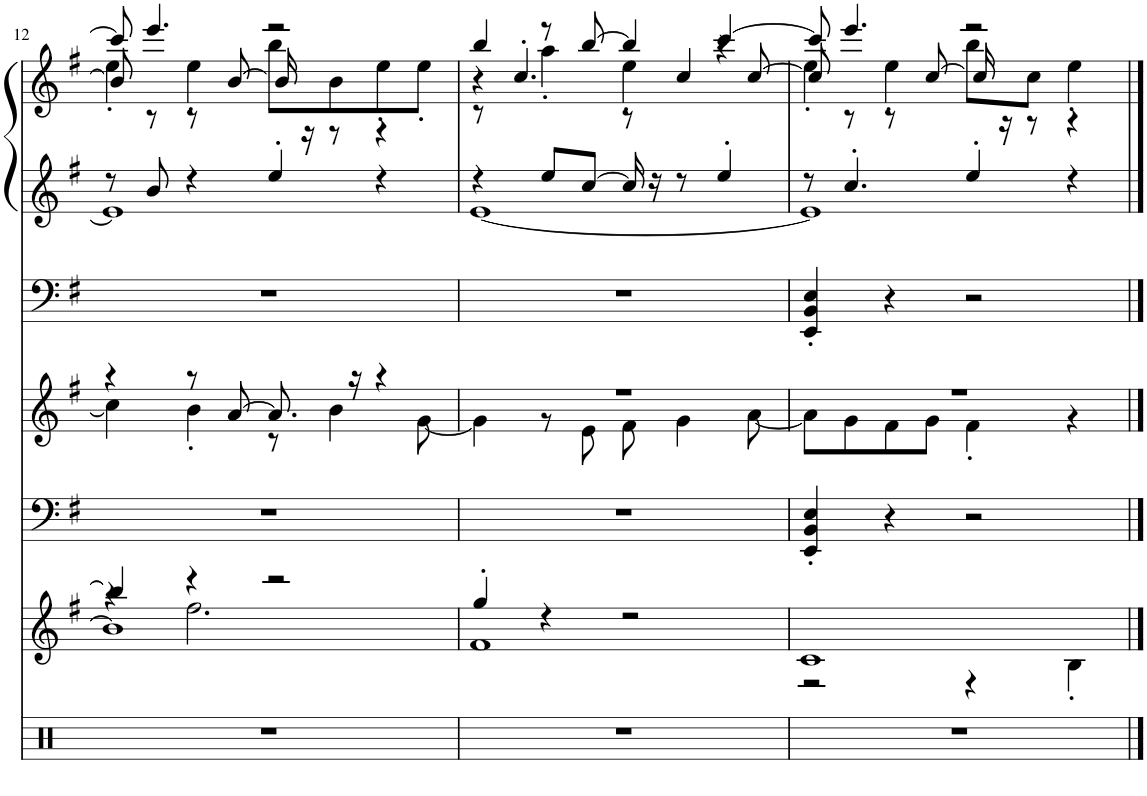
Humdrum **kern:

**kern	**kern	**kern	**kern	**kern	**kern	**kern
*part6	*part5	*part4	*part3	*part2	*part1	*part1
*staff7	*staff6	*staff5	*staff4	*staff3	*staff2	*staff1
*I"Percussion	*I"Strings 2	*I"DistortionGtr	*I"Tenor Sax	*I"DistortionGtr	*I"Grand Piano, Bring Me To Life	*
*	*I'Str	*	*I'T Sax	*	*I'Pno	*
!!LO:PB:g=z
*clefX	*clefG2	*clefF4	*clefG2	*clefF4	*clefG2	*clefG2
*	*	*	*Trd8c14	*	*	*
*k[]	*k[f#]	*k[f#]	*k[f#]	*k[f#]	*k[f#]	*k[f#]
*M4/4	*M4/4	*M4/4	*M4/4	*M4/4	*M4/4	*M4/4
=12	=12	=12	=12	=12	=12	=12
*	*^	*	*^	*	*^	*^
*	*	*^	*	*	*	*	*	*	*	*^
1r	4bb/]	4r	1b]	1r	4r	4cc\]	1r	8r	1e]	8ccc/]	4ee'\	8b/]
.	.	.	.	.	.	.	.	8b/	.	4.eee/	.	8r
.	4r	2.ff#\	.	.	8r	4b'\	.	4r	.	.	4ee'\	8r
.	.	.	.	.	[8a/	.	.	.	.	.	.	[8b/
.	2r	.	.	.	8.a/]	8r	.	4ee'/	.	2r	8bb\L	16b/]
.	.	.	.	.	.	.	.	.	.	.	.	16r
.	.	.	.	.	.	4b\	.	.	.	.	8b\	8r
.	.	.	.	.	16r	.	.	.	.	.	.	.
.	.	.	.	.	4r	.	.	4r	.	.	8ee'\	4r
.	.	.	.	.	.	[8g\	.	.	.	.	8ee'\J	.
*	*	*v	*v	*	*	*	*	*	*	*	*	*
=13	=13	=13	=13	=13	=13	=13	=13	=13	=13	=13	=13
1r	4gg'/	1f#	1r	1r	4g\]	1r	4r	[1e	4bb/	4r	8r
.	.	.	.	.	.	.	.	.	.	.	4.cc'/
.	4r	.	.	.	8r	.	8ee/L	.	8r	4aa'\	.
.	.	.	.	.	8e\	.	[8cc/J	.	[8bb/	.	.
.	2r	.	.	.	8f#\	.	16cc/]	.	4bb/]	4ee'\	8r
.	.	.	.	.	.	.	16r	.	.	.	.
.	.	.	.	.	4g\	.	8r	.	.	.	4cc/
.	.	.	.	.	.	.	4ee'/	.	[4ccc/	4r	.
.	.	.	.	.	[8a\	.	.	.	.	.	[8cc/
=14	=14	=14	=14	=14	=14	=14	=14	=14	=14	=14	=14
1r	1c	2r	4EE/' 4BB/' 4E/'	1r	8a\L]	4EE/' 4BB/' 4E/'	8r	1e]	8ccc/]	4ee'\	8cc/]
.	.	.	.	.	8g\	.	4.cc'/	.	4.eee/	.	8r
.	.	.	4r	.	8f#\	4r	.	.	.	4ee'\	8r
.	.	.	.	.	8g\J	.	.	.	.	.	[8cc/
.	.	4r	2r	.	4f#'\	2r	4ee'/	.	2r	8bb\L	16cc/]
.	.	.	.	.	.	.	.	.	.	.	16r
.	.	.	.	.	.	.	.	.	.	8cc\J	8r
.	.	4B'\	.	.	4r	.	4r	.	.	4ee'\	4r
*	*	*	*	*	*	*	*v	*v	*	*	*
*	*v	*v	*	*v	*v	*	*	*v	*v	*v
==	==	==	==	==	==	==
*-	*-	*-	*-	*-	*-	*-
